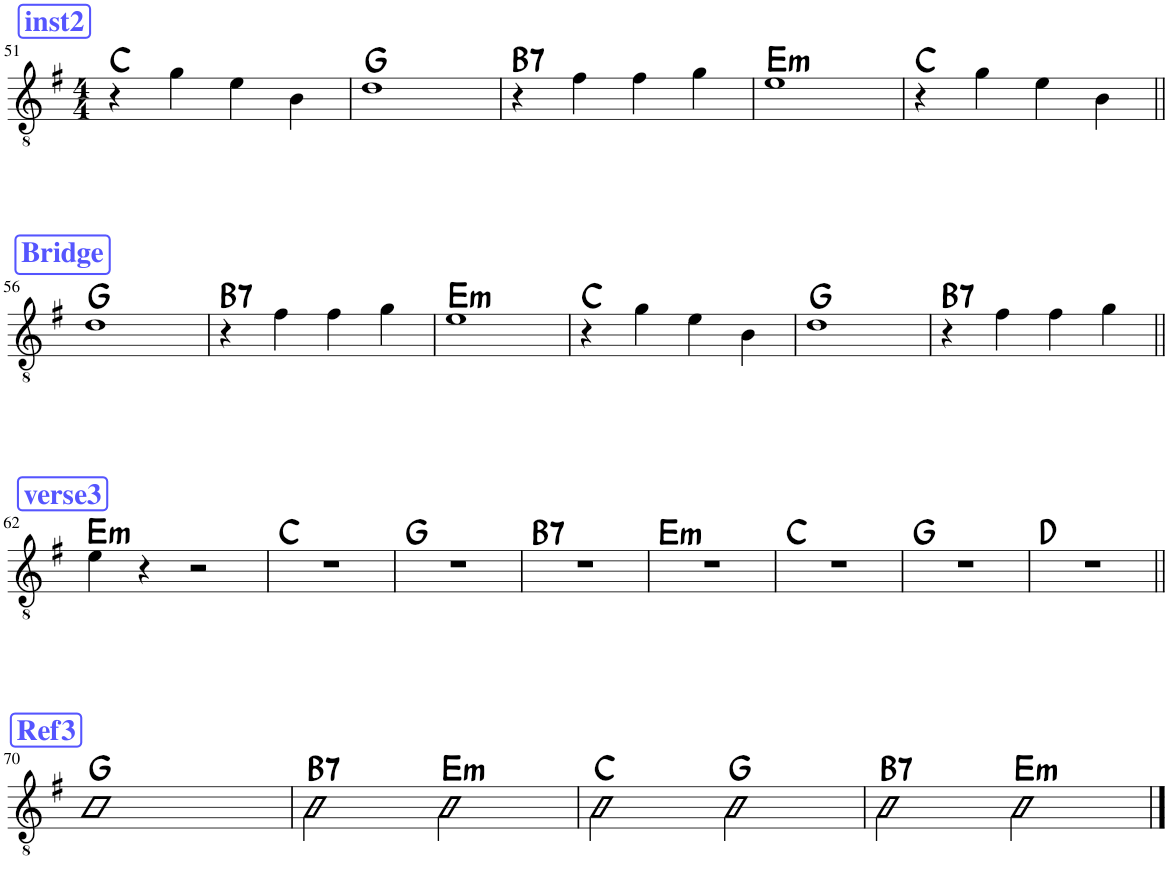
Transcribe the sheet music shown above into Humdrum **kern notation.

**kern	**harte
*part1	*part1
*staff1	*
*I"Classical Guitar	*
*I'Guit.	*
!!LO:PB:g=z
*clefGv2	*
*k[f#]	*
*M4/4	*
!!LO:REH:place=s1:a:B:cj:color=#5555FF:fs=14:t=inst2
=51	=51
4r	C:maj
4g\	.
4e\	.
4B\	.
=52	=52
1d	G:maj
=53	=53
!	!LO:H:kt=7
4r	B:7
4f#\	.
4f#\	.
4g\	.
=54	=54
!	!LO:H:kt=m
1e	E:min
=55	=55
4r	C:maj
4g\	.
4e\	.
4B\	.
!!LO:LB:g=z
!!LO:REH:place=s1:a:B:cj:color=#5555FF:fs=14:t=Bridge
=56||	=56||
1d	G:maj
=57	=57
!	!LO:H:kt=7
4r	B:7
4f#\	.
4f#\	.
4g\	.
=58	=58
!	!LO:H:kt=m
1e	E:min
=59	=59
4r	C:maj
4g\	.
4e\	.
4B\	.
=60	=60
1d	G:maj
=61	=61
!	!LO:H:kt=7
4r	B:7
4f#\	.
4f#\	.
4g\	.
!!LO:LB:g=z
!!LO:REH:place=s1:a:B:cj:color=#5555FF:fs=14:t=verse3
=62||	=62||
!	!LO:H:kt=m
4e\	E:min
4r	.
2r	.
=63	=63
1r	C:maj
=64	=64
1r	G:maj
=65	=65
!	!LO:H:kt=7
1r	B:7
=66	=66
!	!LO:H:kt=m
1r	E:min
=67	=67
1r	C:maj
=68	=68
1r	G:maj
=69	=69
1r	D:maj
!!LO:LB:g=z
!!LO:REH:place=s1:a:B:cj:color=#5555FF:fs=14:t=Ref3
=70||	=70||
1G	G:maj
=71	=71
!	!LO:H:kt=7
2B\	B:7
!	!LO:H:kt=m
2E\	E:min
=72	=72
2C\	C:maj
2G\	G:maj
=73	=73
!	!LO:H:kt=7
2G\	B:7
!	!LO:H:kt=m
2G\	E:min
==	==
*-	*-
